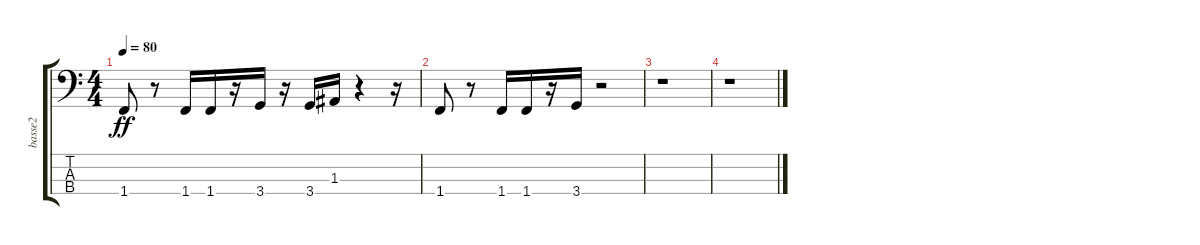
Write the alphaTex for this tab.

\track ("basse2" "basse2") {instrument electricbassfinger}
\staff {score tabs}
\tuning (G2 D2 A1 E1) {hide}
\ts (4 4)
\tempo 80
\clef f4
\ks c
1.4.8{dy ff} r.8 1.4.16 1.4.16 r.16 3.4.16 r.16 3.4.16 1.3.16 r.4 r.16 |
1.4.8 r.8 1.4.16 1.4.16 r.16 3.4.16 r.2 |
r.1 |
r.1
